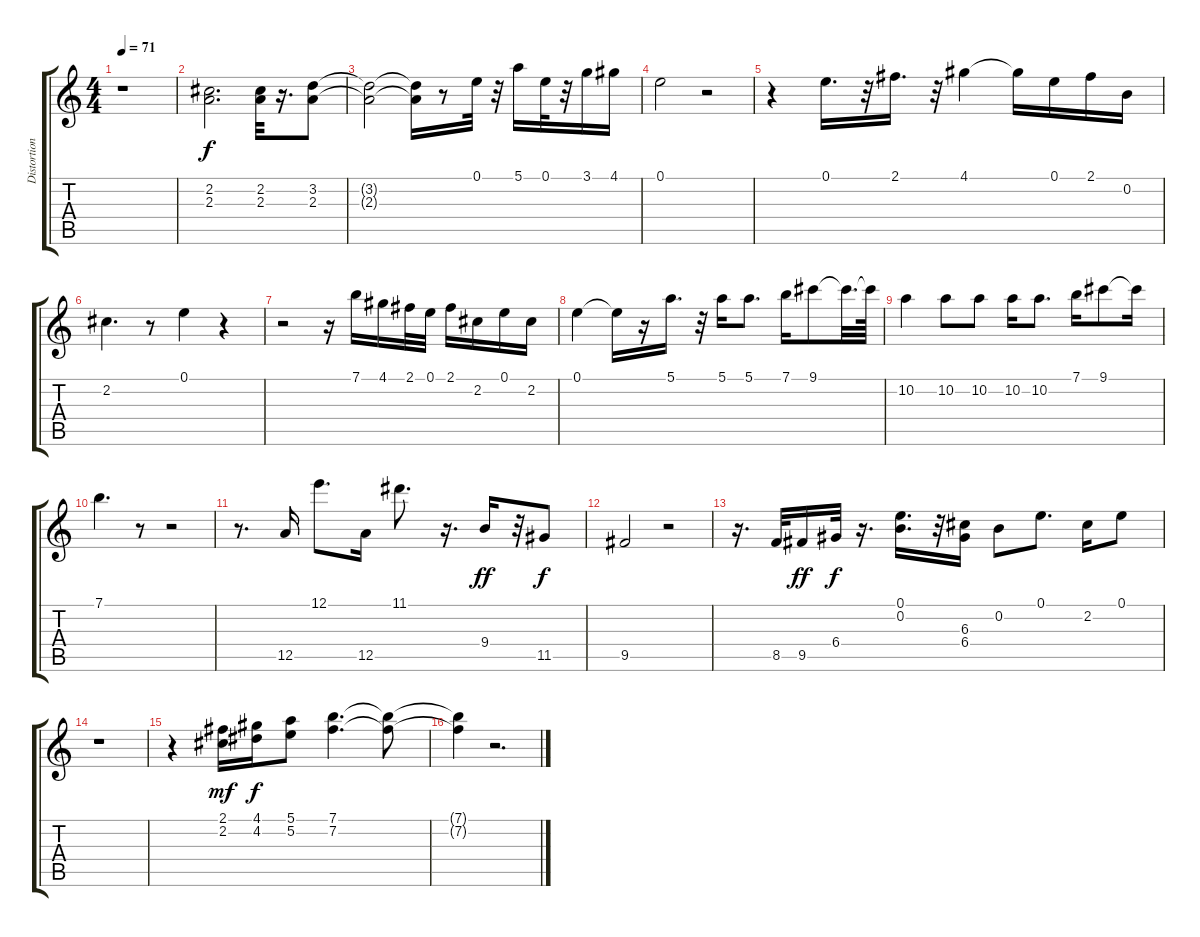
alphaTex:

\track ("Distortion" "Distortion") {instrument distortionguitar}
\staff {score tabs}
\tuning (E4 B3 G3 D3 A2 E2) {hide}
\ts (4 4)
\tempo 71
\clef g2
\ks c
r.1{dy f} |
(2.2 2.3).2{d} (2.2 2.3).32 r.16{d} (3.2 2.3).8 |
(3.2{t} 2.3{t}).2 (3.2{t} 2.3{t}).16 r.8 0.1.32 r.32 5.1.16 0.1.32 r.32 3.1.16 4.1.16 |
0.1.2 r.2 |
r.4 0.1.16{d} r.32 2.1.16{d} r.32 4.1.4 4.1{t}.16 0.1.16 2.1.16 0.2.16 |
2.2.4{d} r.8 0.1.4 r.4 |
r.2 r.16 7.1.16 4.1.16 2.1.32 0.1.32 2.1.16 2.2.16 0.1.16 2.2.16 |
0.1.4 0.1{t}.16 r.16 5.1.16{d} r.32 5.1.16 5.1.8{d} 7.1.16 9.1.8 9.1{t}.32{d} 9.1{t}.64 |
10.2.4 10.2.8 10.2.8 10.2.16 10.2.8{d} 7.1.16 9.1.8 9.1{t}.16 |
7.1.4{d} r.8 r.2 |
r.8{d} 12.5.16 12.1.8{d} 12.5.16 11.1.8{d} r.16{d} 9.4.16{dy ff} r.32 11.5.8{dy f} |
9.5.2 r.2 |
r.16{d} 8.5.32 9.5.16{dy ff} 6.4.32{dy f} r.16{d} (0.1 0.2).16{d} r.32 (6.3 6.4).16 0.2.8 0.1.8{d} 2.2.16 0.1.8 |
r.1 |
r.4 (2.1 2.2).16{dy mf} (4.1 4.2).16{dy f} (5.1 5.2).8 (7.1 7.2).4{d} (7.1{t} 7.2{t}).8 |
(7.1{t} 7.2{t}).4 r.2{d}
